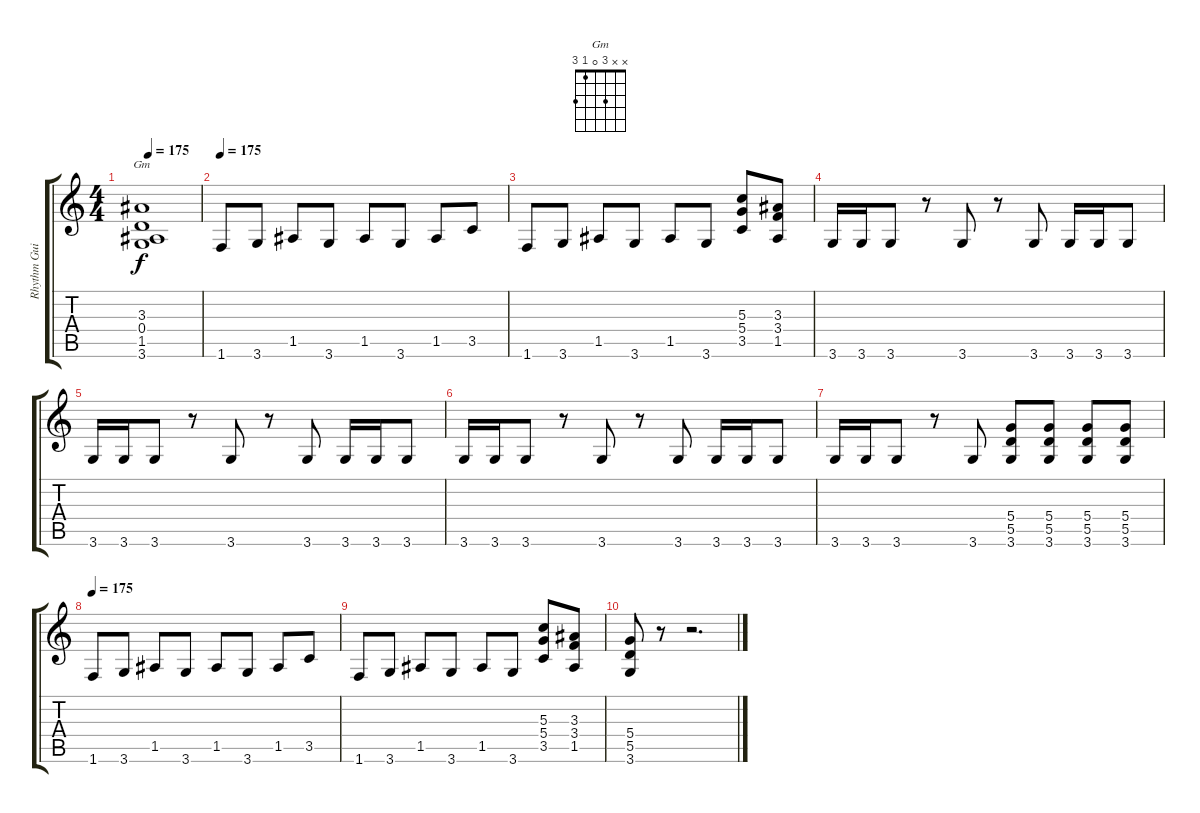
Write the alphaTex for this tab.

\track ("Rhythm Guitar" "Rhythm Gui") {instrument distortionguitar}
\staff {score tabs}
\tuning (E4 B3 G3 D3 A2 E2) {hide}
\chord ("Gm" x x 3 0 1 3)
\ts (4 4)
\tempo 175
\clef g2
\ks c
(3.3 0.4 1.5 3.6).1{ch "Gm" dy f} |
\tempo 175
1.6.8{volume 13} 3.6.8 1.5.8 3.6.8 1.5.8 3.6.8 1.5.8 3.5.8 |
1.6.8 3.6.8 1.5.8 3.6.8 1.5.8 3.6.8 (5.3 5.4 3.5).8 (3.3 3.4 1.5).8 |
3.6.16 3.6.16 3.6.8 r.8 3.6.8 r.8 3.6.8 3.6.16 3.6.16 3.6.8 |
3.6.16 3.6.16 3.6.8 r.8 3.6.8 r.8 3.6.8 3.6.16 3.6.16 3.6.8 |
3.6.16 3.6.16 3.6.8 r.8 3.6.8 r.8 3.6.8 3.6.16 3.6.16 3.6.8 |
3.6.16 3.6.16 3.6.8 r.8 3.6.8 (5.4 5.5 3.6).8 (5.4 5.5 3.6).8 (5.4 5.5 3.6).8 (5.4 5.5 3.6).8 |
\tempo 175
1.6.8{volume 13} 3.6.8 1.5.8 3.6.8 1.5.8 3.6.8 1.5.8 3.5.8 |
1.6.8 3.6.8 1.5.8 3.6.8 1.5.8 3.6.8 (5.3 5.4 3.5).8 (3.3 3.4 1.5).8 |
(5.4 5.5 3.6).8 r.8 r.2{d}
